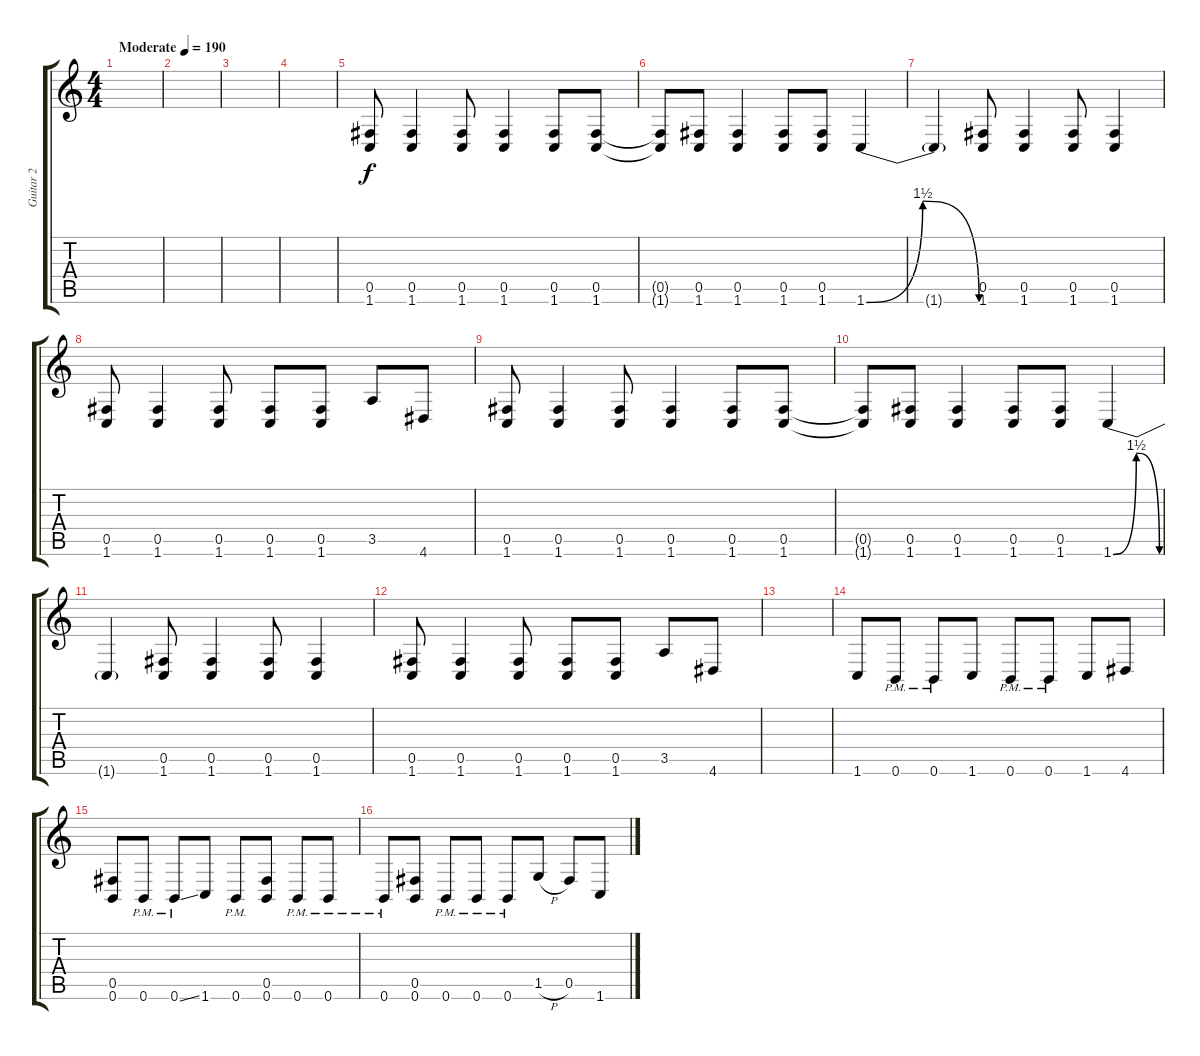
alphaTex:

\track ("Guitar 2" "Guitar 2") {instrument distortionguitar}
\staff {score tabs}
\tuning (Db4 Ab3 E3 B2 Gb2 B1) {hide}
\ts (4 4)
\tempo (190 "Moderate")
\clef g2
\ks c
|
|
|
|
(0.5 1.6).8 (0.5 1.6).4 (0.5 1.6).8 (0.5 1.6).4 (0.5 1.6).8 (0.5 1.6).8 |
(0.5{t} 1.6{t}).8 (0.5 1.6).8 (0.5 1.6).4 (0.5 1.6).8 (0.5 1.6).8 1.6{be (bendrelease 0 0 14 6 14 6 60 0)}.4 |
1.6{t}.4 (0.5 1.6).8 (0.5 1.6).4 (0.5 1.6).8 (0.5 1.6).4 |
(0.5 1.6).8 (0.5 1.6).4 (0.5 1.6).8 (0.5 1.6).8 (0.5 1.6).8 3.5.8 4.6.8 |
(0.5 1.6).8 (0.5 1.6).4 (0.5 1.6).8 (0.5 1.6).4 (0.5 1.6).8 (0.5 1.6).8 |
(0.5{t} 1.6{t}).8 (0.5 1.6).8 (0.5 1.6).4 (0.5 1.6).8 (0.5 1.6).8 1.6{be (bendrelease 0 0 14 6 14 6 60 0)}.4 |
1.6{t}.4 (0.5 1.6).8 (0.5 1.6).4 (0.5 1.6).8 (0.5 1.6).4 |
(0.5 1.6).8 (0.5 1.6).4 (0.5 1.6).8 (0.5 1.6).8 (0.5 1.6).8 3.5.8 4.6.8 |
|
1.6.8 0.6{pm}.8 0.6{pm}.8 1.6.8 0.6{pm}.8 0.6{pm}.8 1.6.8 4.6.8 |
(0.5 0.6).8 0.6{pm}.8 0.6{ss pm}.8 1.6.8 0.6{pm}.8 (0.5 0.6).8 0.6{pm}.8 0.6{pm}.8 |
0.6{pm}.8 (0.5 0.6).8 0.6{pm}.8 0.6{pm}.8 0.6{pm}.8 1.5{h}.8 0.5.8 1.6.8
